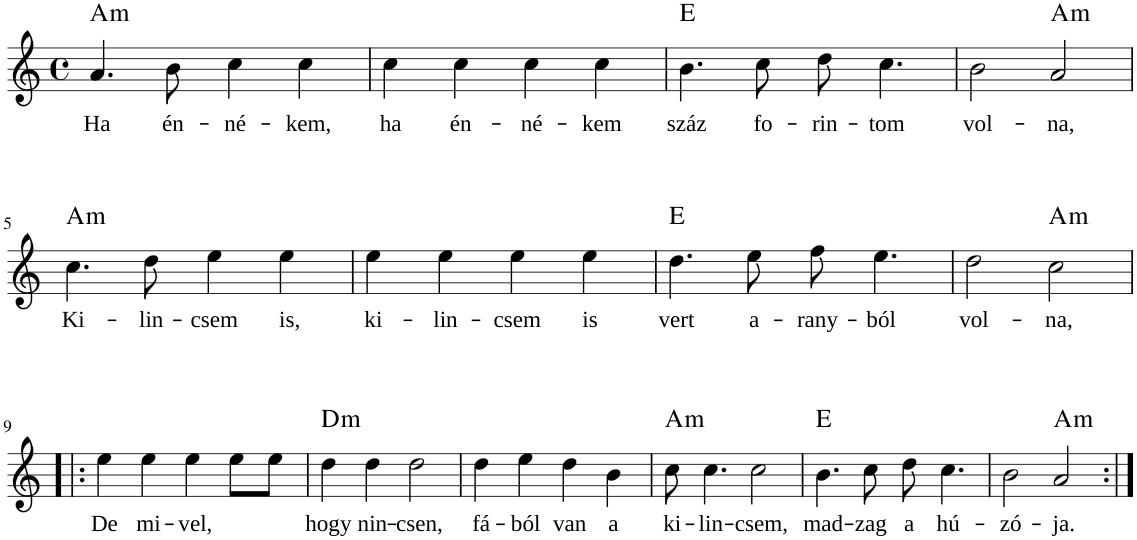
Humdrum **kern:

**kern	**text	**harte
*part1	*part1	*part1
*staff1	*staff1	*
*I"Piano	*	*
*I'Pno	*	*
*clefG2	*	*
*k[]	*	*
*M4/4	*	*
*met(c)	*	*
=1	=1	=1
!	!LO:LY:b	!LO:H:kt=m
4.a/	Ha	A:min
!	!LO:LY:b	!
8b\	én-	.
!	!LO:LY:b	!
4cc\	-né-	.
!	!LO:LY:b	!
4cc\	-kem,	.
=2	=2	=2
!	!LO:LY:b	!
4cc\	ha	.
!	!LO:LY:b	!
4cc\	én-	.
!	!LO:LY:b	!
4cc\	-né-	.
!	!LO:LY:b	!
4cc\	-kem	.
=3	=3	=3
!	!LO:LY:b	!
4.b\	száz	E:maj
!	!LO:LY:b	!
8cc\	fo-	.
!	!LO:LY:b	!
8dd\	-rin-	.
!	!LO:LY:b	!
4.cc\	-tom	.
=4	=4	=4
!	!LO:LY:b	!
2b\	vol-	.
!	!LO:LY:b	!LO:H:kt=m
2a/	-na,	A:min
!!LO:LB:g=z
=5	=5	=5
!	!LO:LY:b	!LO:H:kt=m
4.cc\	Ki-	A:min
!	!LO:LY:b	!
8dd\	-lin-	.
!	!LO:LY:b	!
4ee\	-csem	.
!	!LO:LY:b	!
4ee\	is,	.
=6	=6	=6
!	!LO:LY:b	!
4ee\	ki-	.
!	!LO:LY:b	!
4ee\	-lin-	.
!	!LO:LY:b	!
4ee\	-csem	.
!	!LO:LY:b	!
4ee\	is	.
=7	=7	=7
!	!LO:LY:b	!
4.dd\	vert	E:maj
!	!LO:LY:b	!
8ee\	a-	.
!	!LO:LY:b	!
8ff\	-rany-	.
!	!LO:LY:b	!
4.ee\	-ból	.
=8	=8	=8
!	!LO:LY:b	!
2dd\	vol-	.
!	!LO:LY:b	!LO:H:kt=m
2cc\	-na,	A:min
!!LO:LB:g=z
=9!|:	=9!|:	=9!|:
!	!LO:LY:b	!
4ee\	De	.
!	!LO:LY:b	!
4ee\	mi-	.
!	!LO:LY:b	!
4ee\	-vel,	.
8ee\L	.	.
8ee\J	.	.
=10	=10	=10
!	!LO:LY:b	!LO:H:kt=m
4dd\	hogy	D:min
!	!LO:LY:b	!
4dd\	nin-	.
!	!LO:LY:b	!
2dd\	-csen,	.
=11	=11	=11
!	!LO:LY:b	!
4dd\	fá-	.
!	!LO:LY:b	!
4ee\	-ból	.
!	!LO:LY:b	!
4dd\	van	.
!	!LO:LY:b	!
4b\	a	.
=12	=12	=12
!	!LO:LY:b	!LO:H:kt=m
8cc\	ki-	A:min
!	!LO:LY:b	!
4.cc\	-lin-	.
!	!LO:LY:b	!
2cc\	-csem,	.
=13	=13	=13
!	!LO:LY:b	!
4.b\	mad-	E:maj
!	!LO:LY:b	!
8cc\	-zag	.
!	!LO:LY:b	!
8dd\	a	.
!	!LO:LY:b	!
4.cc\	hú-	.
=14	=14	=14
!	!LO:LY:b	!
2b\	-zó-	.
!	!LO:LY:b	!LO:H:kt=m
2a/	-ja.	A:min
=:|!	=:|!	=:|!
*-	*-	*-
